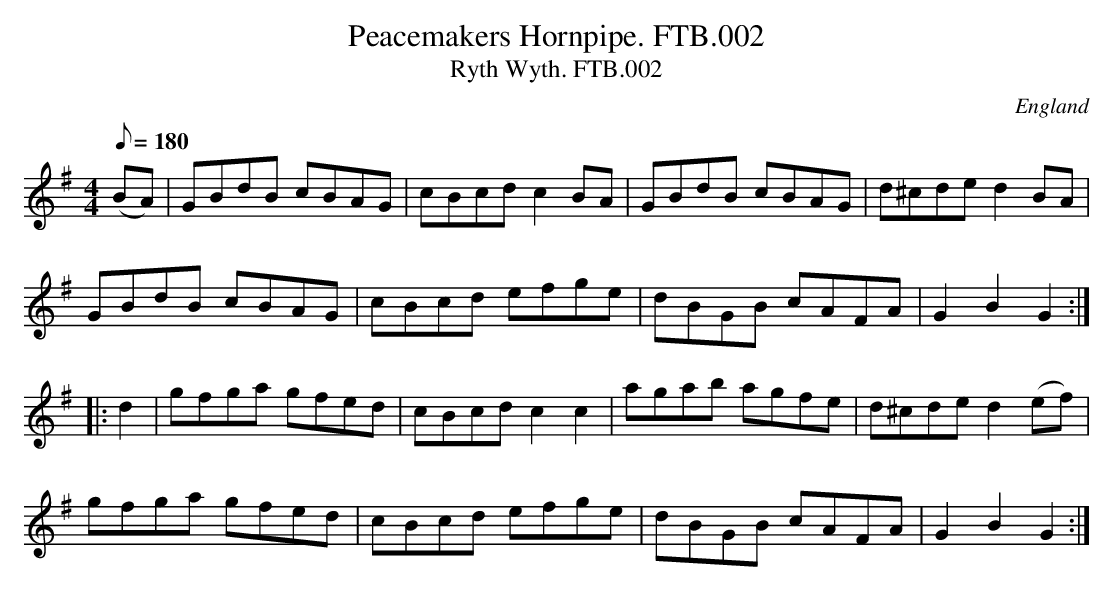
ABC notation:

X:1
T:Peacemakers Hornpipe. FTB.002
T:Ryth Wyth. FTB.002
M:4/4
Q:180
O:England
K:G
(BA)|GBdB cBAG|cBcdc2BA|GBdB cBAG|d^cded2BA|
GBdB cBAG|cBcd efge|dBGB cAFA|G2B2G2:|
|:d2|gfga gfed|cBcdc2c2|agab agfe|d^cded2(ef)|
gfga gfed|cBcd efge|dBGB cAFA|G2B2G2:|
